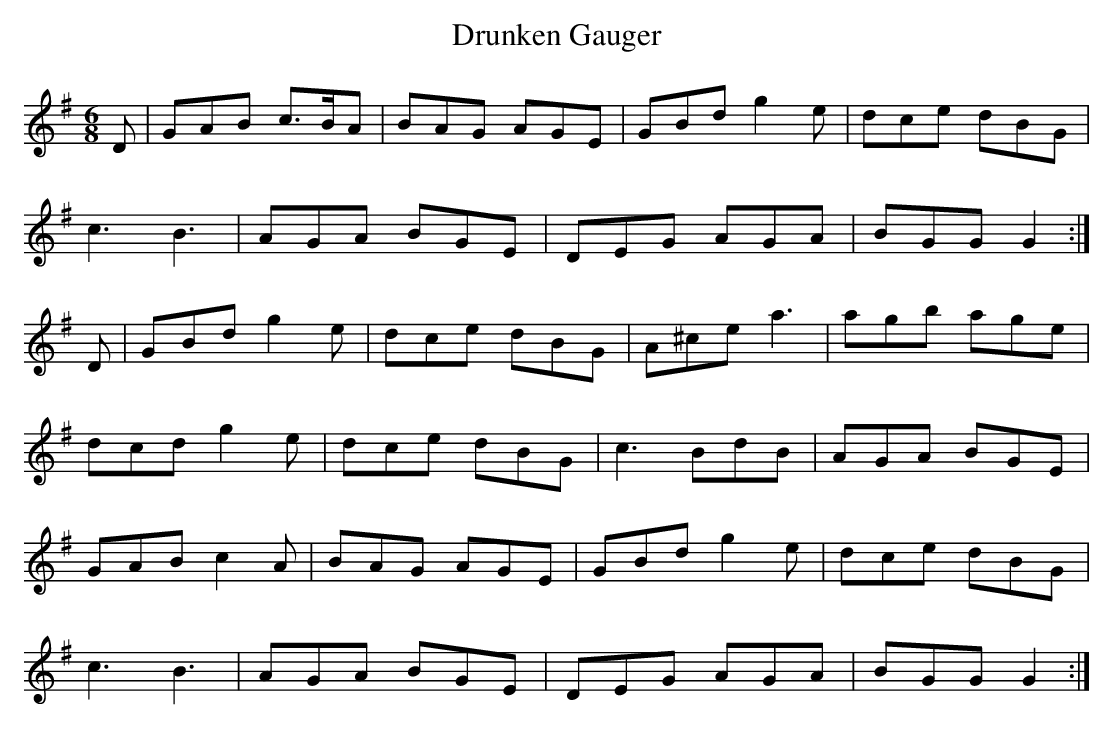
X:1
T: Drunken Gauger
M: 6/8
L: 1/8
K: G
D | GAB c>BA | BAG AGE | GBd g2 e | dce dBG |
c3 B3 | AGA BGE | DEG AGA | BGG G2 :|
D | GBd g2 e | dce dBG | A^ce a3 | agb age |
dcd g2 e | dce dBG | c3 BdB | AGA BGE |
GAB c2 A | BAG AGE | GBd g2 e | dce dBG |
c3 B3 | AGA BGE | DEG AGA | BGG G2 :|
